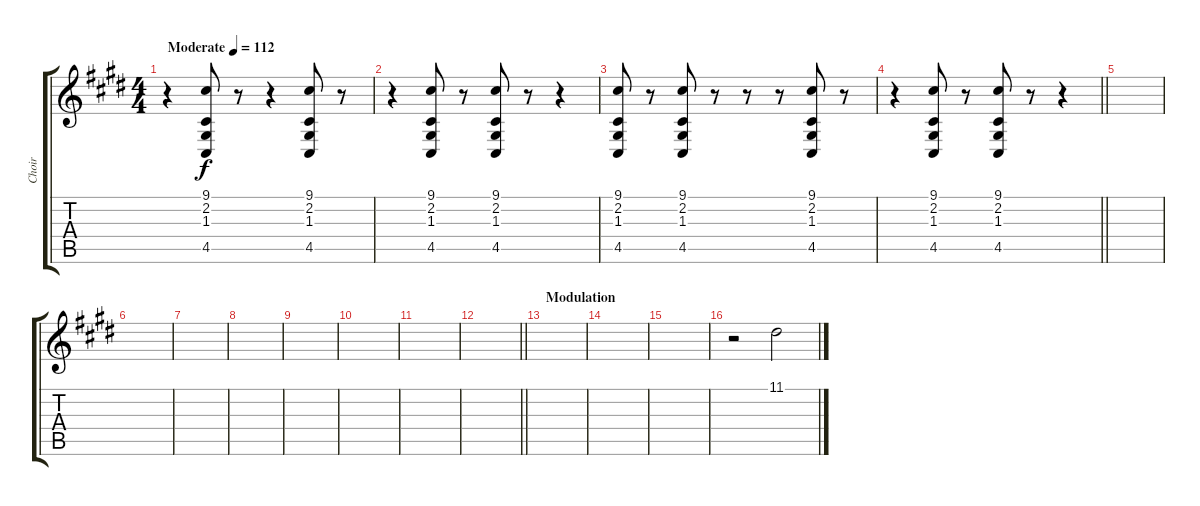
\track ("Choir" "Choir") {instrument pad4choir}
\staff {score tabs}
\tuning (E4 B3 G3 D3 A2 E2) {hide}
\ts (4 4)
\section ("" "")
\tempo (112 "Moderate")
\clef g2
\ks c#minor
r.4{dy f instrument pad4choir} (9.1 2.2 1.3 4.5).8 r.8 r.4 (9.1 2.2 1.3 4.5).8 r.8 |
r.4 (9.1 2.2 1.3 4.5).8 r.8 (9.1 2.2 1.3 4.5).8 r.8 r.4 |
(9.1 2.2 1.3 4.5).8 r.8 (9.1 2.2 1.3 4.5).8 r.8 r.8 r.8 (9.1 2.2 1.3 4.5).8 r.8 |
\barLineRight lightlight
r.4 (9.1 2.2 1.3 4.5).8 r.8 (9.1 2.2 1.3 4.5).8 r.8 r.4 |
\section ("" "")
|
|
|
|
|
|
|
\barLineRight lightlight
|
\section ("" "Modulation")
|
|
|
r.2 11.1.2
